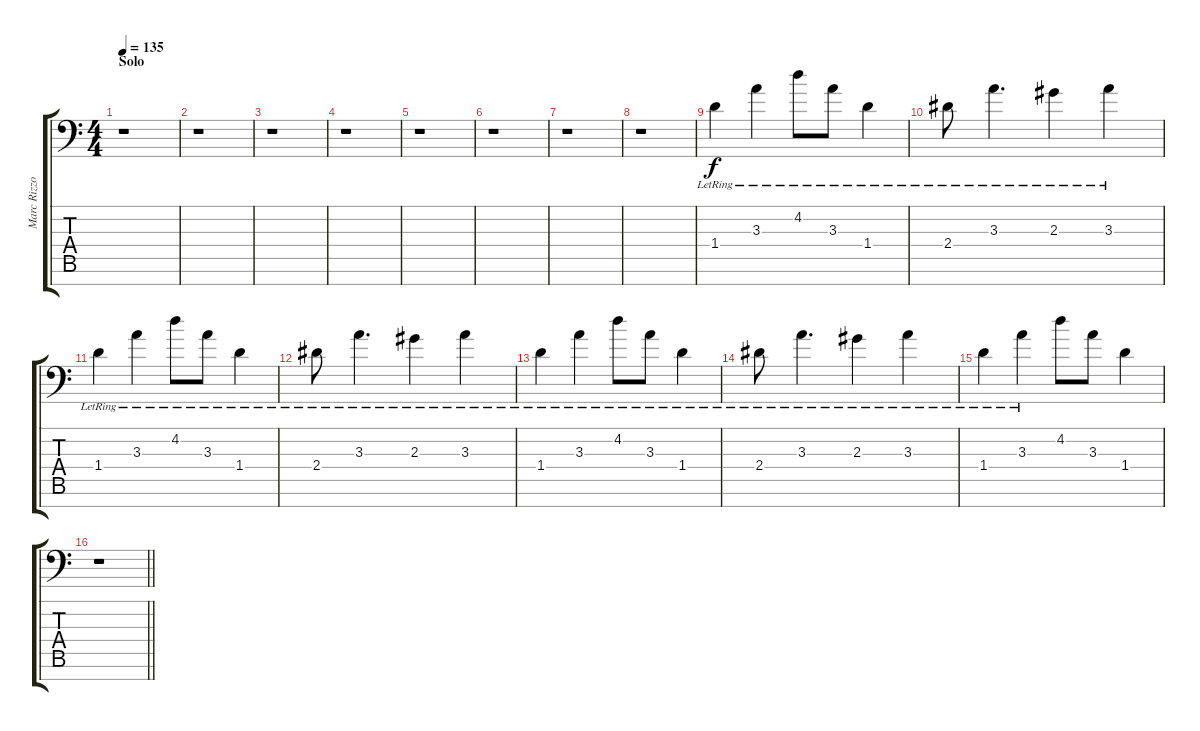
\track ("Marc Rizzo" "Marc Rizzo") {instrument overdrivenguitar}
\staff {score tabs}
\tuning (Eb4 Bb3 Gb3 Db3 Ab2 Eb2 Bb1) {hide}
\ts (4 4)
\section ("" "Solo")
\tempo 135
\clef f4
\ks c
r.1{dy f} |
r.1 |
r.1 |
r.1 |
r.1 |
r.1 |
r.1 |
r.1 |
1.4{lr}.4 3.3{lr}.4 4.2{lr}.8 3.3{lr}.8 1.4{lr}.4 |
2.4{lr}.8 3.3{lr}.4{d} 2.3{lr}.4 3.3{lr}.4 |
1.4{lr}.4 3.3{lr}.4 4.2{lr}.8 3.3{lr}.8 1.4{lr}.4 |
2.4{lr}.8 3.3{lr}.4{d} 2.3{lr}.4 3.3{lr}.4 |
1.4{lr}.4 3.3{lr}.4 4.2{lr}.8 3.3{lr}.8 1.4{lr}.4 |
2.4{lr}.8 3.3{lr}.4{d} 2.3{lr}.4 3.3{lr}.4 |
1.4{lr}.4 3.3{lr}.4 4.2.8 3.3.8 1.4.4 |
\barLineRight lightlight
r.1
